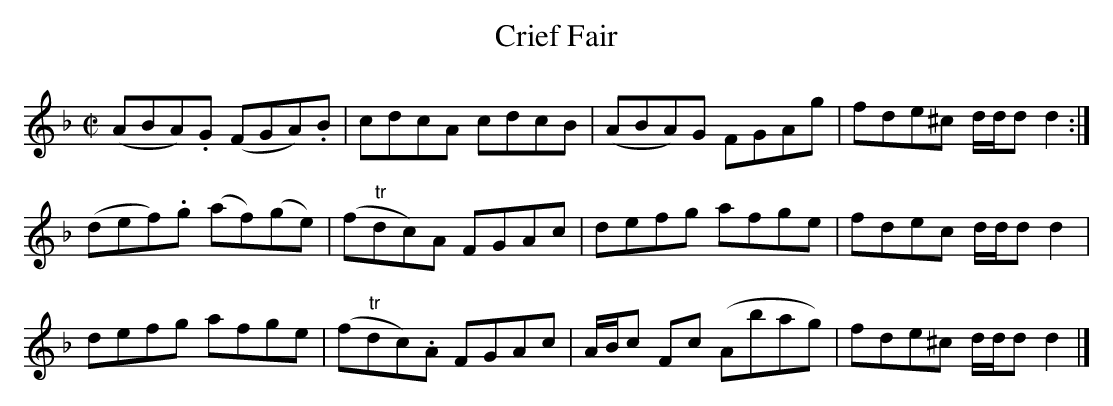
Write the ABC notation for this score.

X:1
T:Crief Fair
M:C|
K:Dmin
(ABA).G (FGA).B| cdcA cdcB| (ABA)G FGAg| fde^c d/d/d d2:|
(def).g (af)(ge)| (f"tr"dc)A FGAc| defg afge| fdec d/d/d d2|
defg afge| (f"tr"dc).A FGAc| A/B/c Fc (Abag)| fde^c d/d/d d2|]
